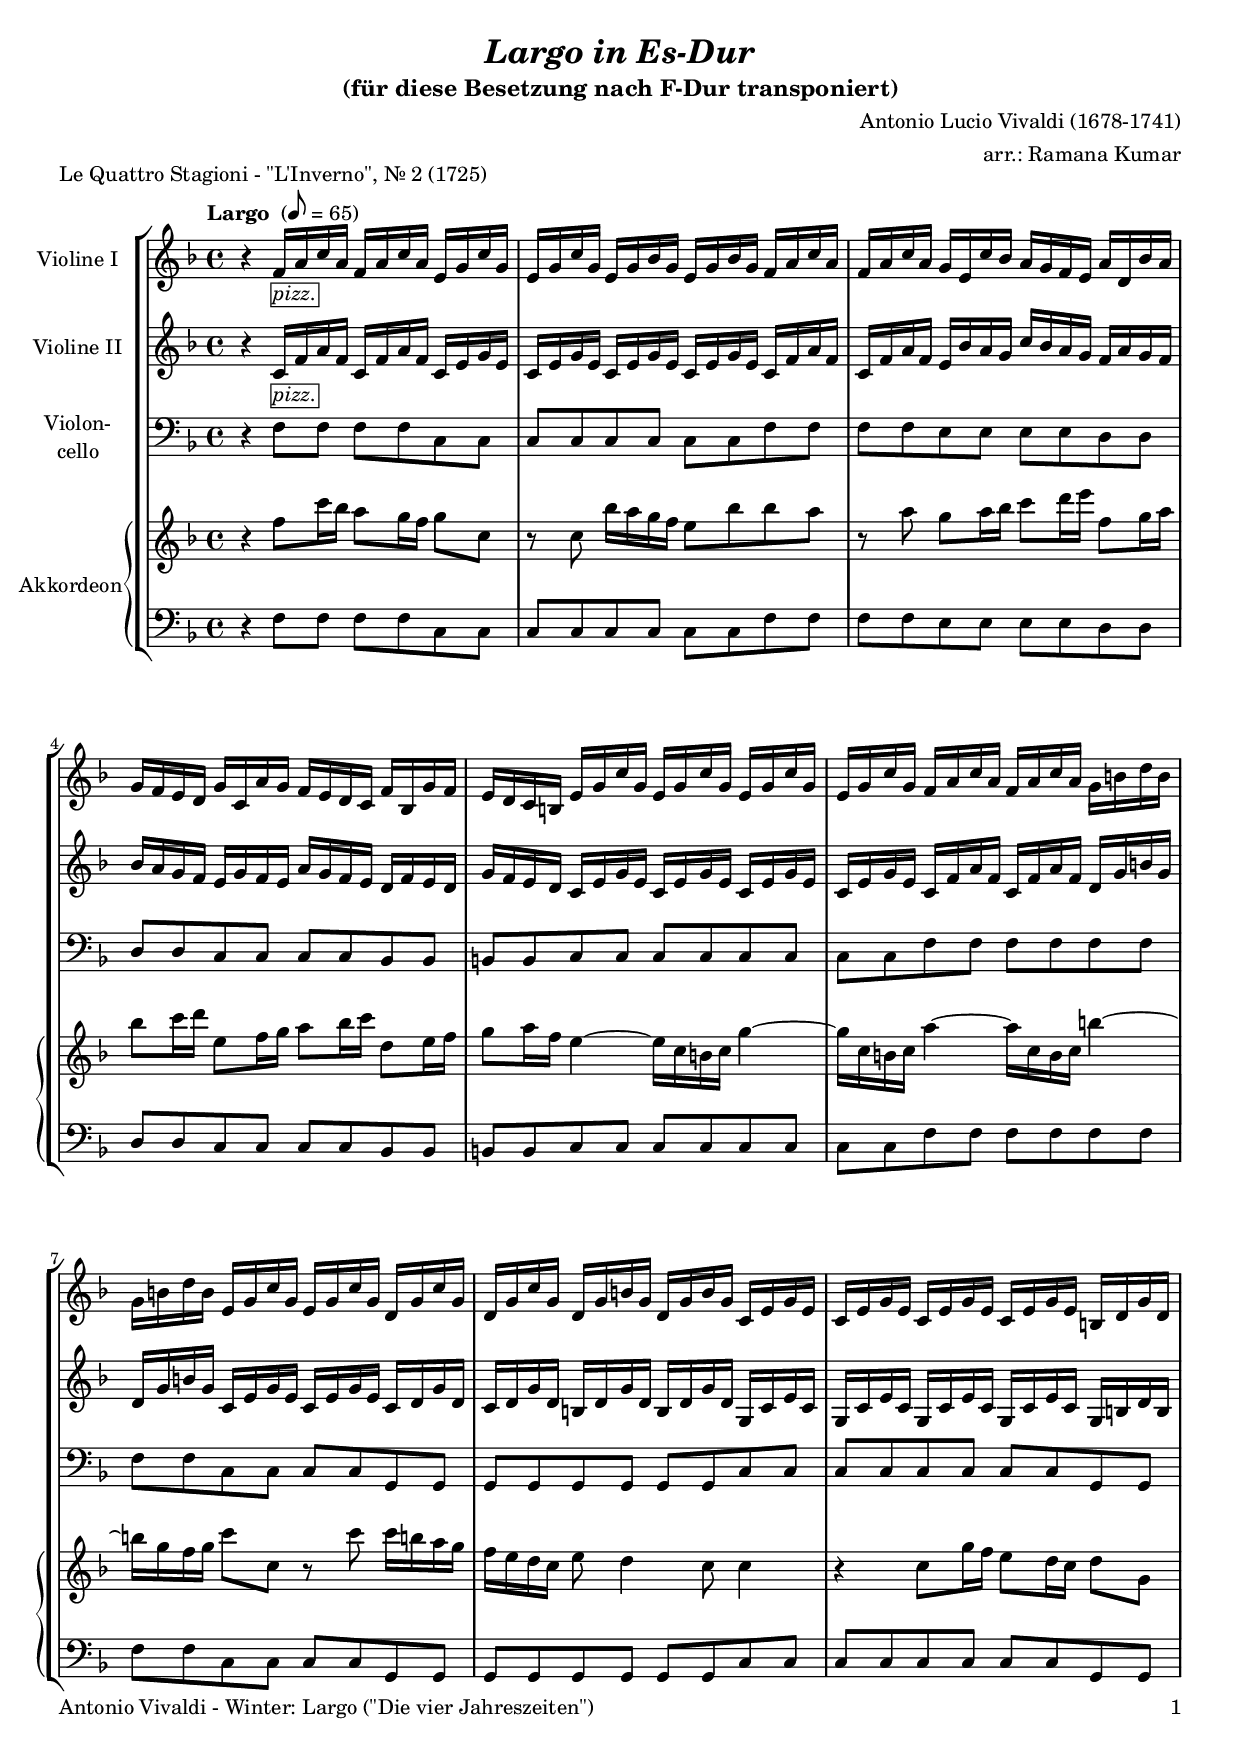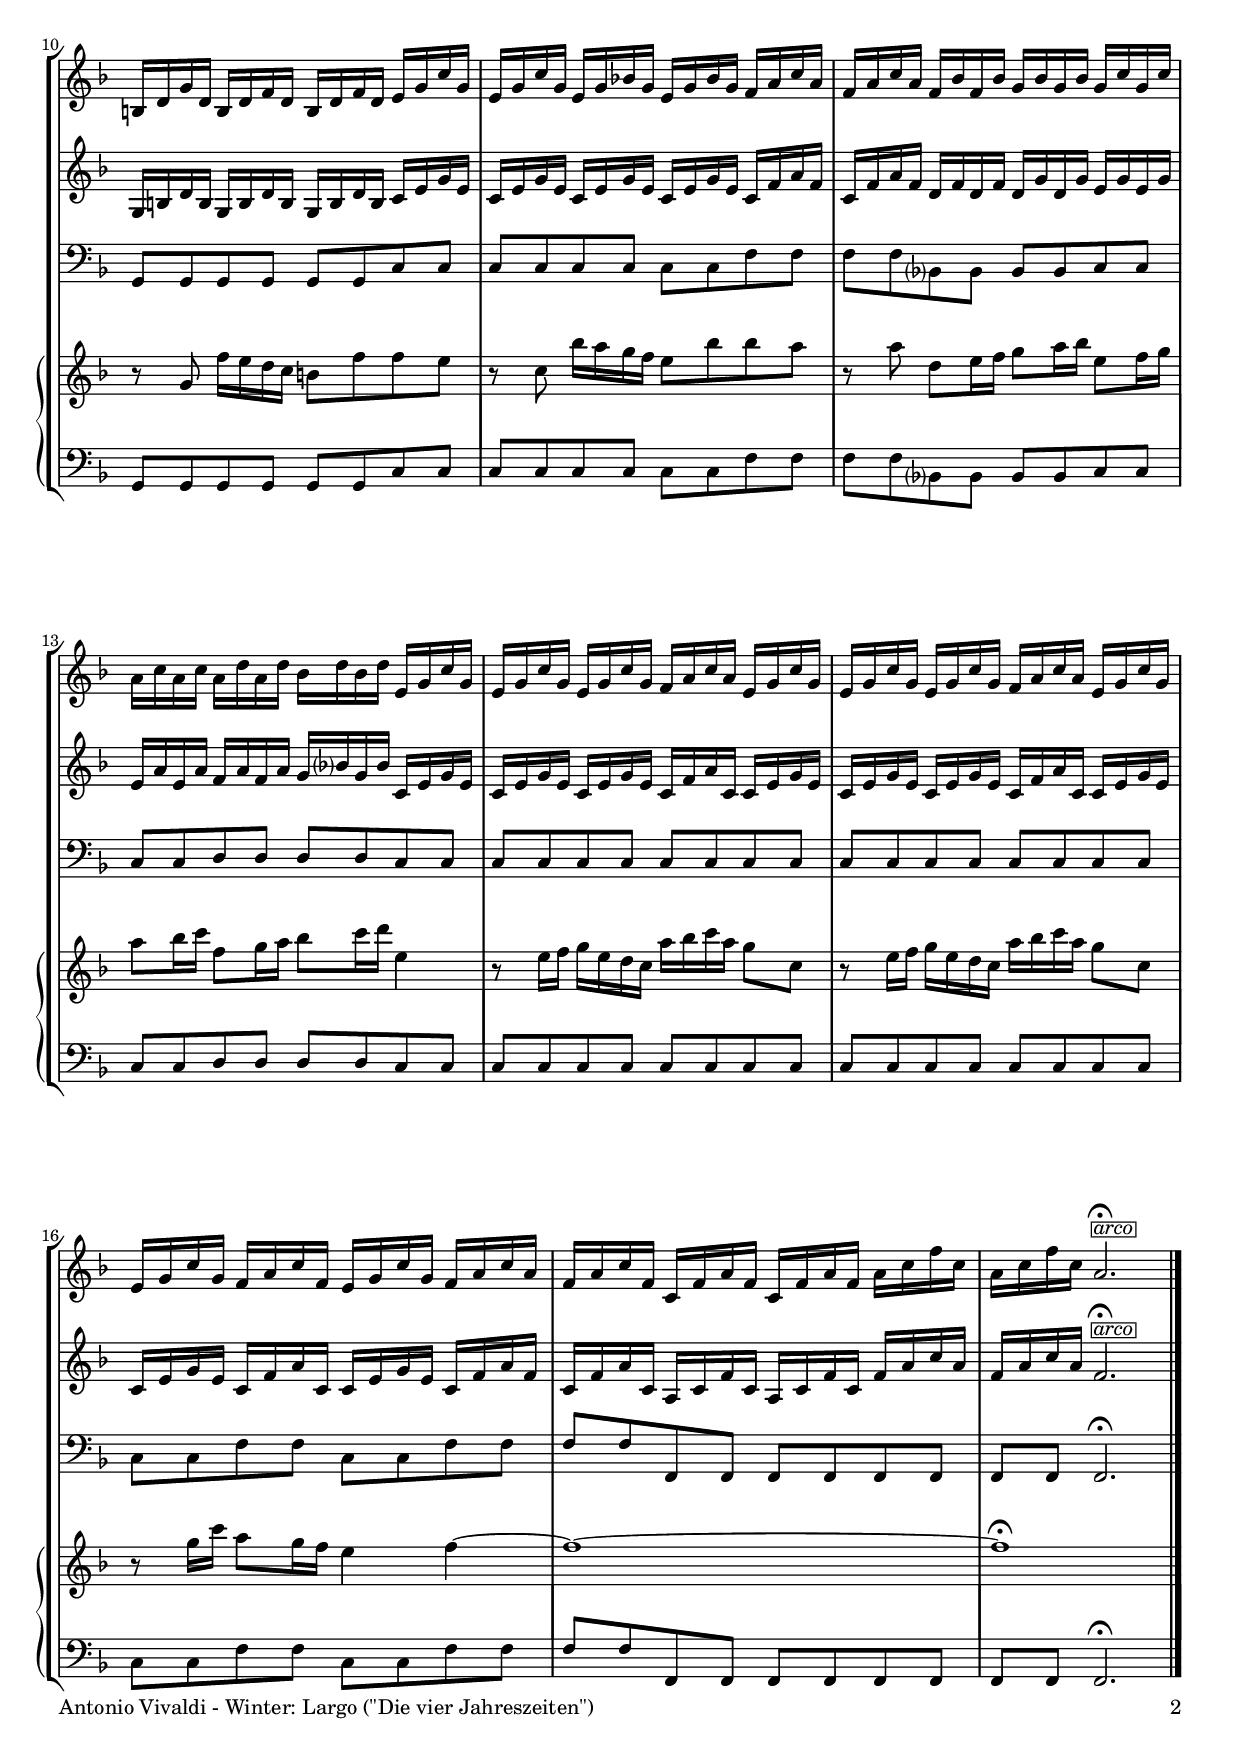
\version "2.24.4"
\include "deutsch.ly"

#(set-global-staff-size 18)

\header {
  title       = \markup \bold \italic "Largo in Es-Dur"
  subtitle    = "(für diese Besetzung nach F-Dur transponiert)"
  composer    = "Antonio Lucio Vivaldi (1678-1741)"
  arranger    = "arr.: Ramana Kumar"
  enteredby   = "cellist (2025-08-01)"
  piece       = "Le Quattro Stagioni - \"L'Inverno\", Nr. 2 (1725)"
}

voiceconsts = {
  \key es \major
  \time 4/4
%  \numericTimeSignature
  \compressEmptyMeasures
% Set default beaming for all staves
%  \set Timing.beamExceptions = #'()
%  \set Timing.baseMoment     = #(ly:make-moment 1 4)
%  \set Timing.beatStructure  = #'(1 1 1)
  \tempo "Largo " 8=65
}

mipz = "pizzicato strings"
mivl = "violin"
miba = "cello"
% mikl = "bright acoustic"
% mikl = "church organ"
mikl = "concertina"

arco = \markup \box \italic "arco"
pizz = \markup \box \italic "pizz."
rit = \mark \markup \box \italic "rit."

va = \relative c' {
  \voiceconsts

  r4 es16_\pizz g b g es g b g d f b f
  d f b f d f as f d f as f es g b g

  es g b g f d b' as g f es d g c, as' g
  f es d c f b, g' f es d c b es as, f' es

  d c b a d f b f d f b f d f b f
  d f b f es g b g es g b g f a c a

  f a c a d, f b f d f b f c f b f
  c f b f c f a f c f a f b, d f d

  b d f d b d f d b d f d a c f c
  a c f c a c es c a c es c d f b f

  d f b f d f as! f d f as f es g b g
  es g b g es as es as f as f as f b f b

  g b g b g c g c as c as c d, f b f
  d f b f d f b f es g b g d f b f

  d f b f d f b f es g b g d f b f
  d f b f es g b es, d f b f es g b g

  es g b es, b es g es b es g es g b es b
  g b es b
  \set Staff.midiInstrument = \mivl
  g2.^\arco\fermata \bar "|."
}

vb = \relative c' {
  \voiceconsts

  r4 b16_\pizz es g es b es g es b d f d
  b d f d b d f d b d f d b es g es

  b es g es d as' g f b as g f es g f es
  as g f es d f es d g f es d c es d c

  f es d c b d f d b d f d b d f d
  b d f d b es g es b es g es c f a f

  c f a f b, d f d b d f d b c f c
  b c f c a c f c a c f c f, b d b

  f b d b f b d b f b d b f a c a
  f a c a f a c a f a c a b d f d

  b d f d b d f d b d f d b es g es
  b es g es c es c es c f c f d f d f

  d g d g es g es g f as? f as b, d f d
  b d f d b d f d b es g b, b d f d

  b d f d b d f d b es g b, b d f d
  b d f d b es g b, b d f d b es g es

  b es g b, g b es b g b es b es g b g
  es g b g
  \set Staff.midiInstrument = \mivl
  es2.^\arco\fermata \bar "|."
}

vc = \relative c {
  \voiceconsts
  \clef "bass"

  r4 es8 es es es b b
  b b b b b b es es

  es es d d d d c c
  c c b b b b as as

  a a b b b b b b
  b b es es es es es es

  es es b b b b f f
  f f f f f f b b

  b b b b b b f f
  f f f f f f b b

  b b b b b b es es
  es es as,? as as as b b

  b b c c c c b b
  b b b b b b b b

  b b b b b b b b
  b b es es b b es es

  es es es, es es es es es
  es es es2.\fermata \bar "|."
}

vd = \relative c'' {
  \voiceconsts

  r4 es8 b'16 as g8 f16 es f8 b,
  r b as'16 g f es d8 as' as g

  r g f g16 as b8 c16 d es,8 f16 g
  as8 b16 c d,8 es16 f g8 as16 b c,8 d16 es

  f8 g16 es d4~ d16 b a b f'4~
  f16 b, a b g'4~ g16 b, a b a'4~

  a16 f es f b8 b, r b' b16 a g f
  es d c b d8 c4 b8 b4

  r b8 f'16 es d8 c16 b c8 f,
  r f es'16 d c b a8 es' es d

  r b as'16 g f es d8 as' as g
  r g c, d16 es f8 g16 as d,8 es16 f

  g8 as16 b es,8 f16 g as8 b16 c d,4
  r8 d16 es f d c b g' as b g f8 b,

  r d16 es f d c b g' as b g f8 b,
  r f'16 b g8 f16 es d4 es~

  es1~
  es\fermata \bar "|."
}

ve = \relative c {
  \voiceconsts
  \clef "bass"

  r4 es8 es es es b b
  b b b b b b es es

  es es d d d d c c
  c c b b b b as as

  a a b b b b b b
  b b es es es es es es

  es es b b b b f f
  f f f f f f b b

  b b b b b b f f
  f f f f f f b b

  b b b b b b es es
  es es as,? as as as b b

  b b c c c c b b
  b b b b b b b b

  b b b b b b b b
  b b es es b b es es

  es es es, es es es es es
  es es es2.\fermata \bar "|."
}


music = \new StaffGroup <<
  \new Staff {
    \set Staff.midiInstrument = \mipz
    \set Staff.instrumentName = \markup \center-column { "Violine I" }
    \transpose es f { \va }
  }

  \new Staff {
    \set Staff.midiInstrument = \mipz
    \set Staff.instrumentName = \markup \center-column { "Violine II" }
    \transpose es f { \vb }
  }

  \new Staff {
    \set Staff.midiInstrument = \miba
    \set Staff.instrumentName = \markup \center-column { "Violon-" "cello" }
    \transpose es f { \vc }
  }

  \new PianoStaff <<
    \set PianoStaff.midiInstrument = \mikl
    \set PianoStaff.instrumentName = \markup \center-column { "Akkordeon" }
    <<
      \new Staff {
	\transpose es f { \vd }
      }
      
      %    \new Dynamics \vdy
      
      \new Staff {
	\transpose es f { \ve }
      }
    >>  
  >>
>>

\book {
  \paper {
    print-page-number = ##t
    print-first-page-number = ##t
    ragged-last-bottom = ##f
    oddHeaderMarkup = \markup \null
    evenHeaderMarkup = \markup \null
    oddFooterMarkup = \markup {
      \fill-line {
        \if \should-print-page-number
        "Antonio Vivaldi - Winter: Largo (\"Die vier Jahreszeiten\")" \fromproperty #'page:page-number-string
      }
    }
    evenFooterMarkup = \oddFooterMarkup
  } \score {
    \music
    \layout {}
  }

  \score {
    \unfoldRepeats \music

    \midi {
      \context {
        \Score
      }
    }
  }
}
